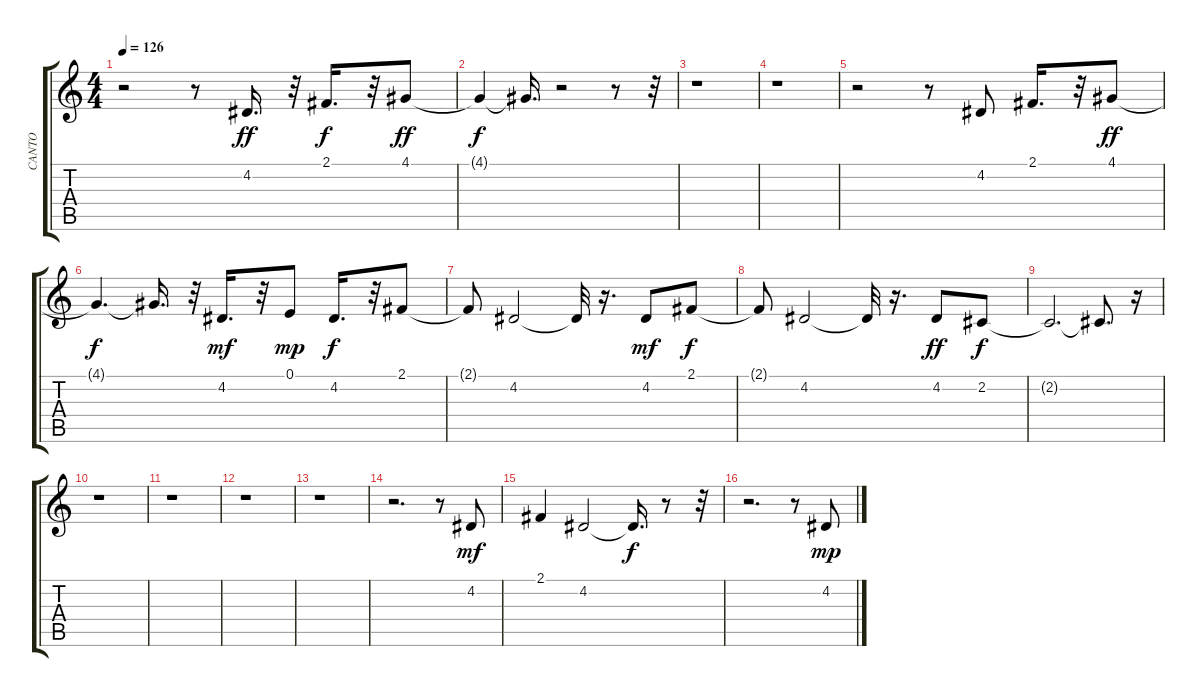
\track ("CANTO" "CANTO") {instrument electricgrandpiano}
\staff {score tabs}
\tuning (E4 B3 G3 D3 A2 E2) {hide}
\ts (4 4)
\tempo 126
\clef g2
\ks c
r.2{dy f} r.8 4.2.16{d dy ff} r.32 2.1.16{d dy f} r.32 4.1.8{dy ff} |
4.1{t}.4{dy f} 4.1{t}.16{d} r.2 r.8 r.32 |
r.1 |
r.1 |
r.2 r.8 4.2.8 2.1.16{d} r.32 4.1.8{dy ff} |
4.1{t}.4{d dy f} 4.1{t}.16{d} r.32 4.2.16{d dy mf} r.32 0.1.8{dy mp} 4.2.16{d dy f} r.32 2.1.8 |
2.1{t}.8 4.2.2 4.2{t}.32 r.16{d} 4.2.8{dy mf} 2.1.8{dy f} |
2.1{t}.8 4.2.2 4.2{t}.32 r.16{d} 4.2.8{dy ff} 2.2.8{dy f} |
2.2{t}.2{d} 2.2{t}.8{d} r.16 |
r.1 |
r.1 |
r.1 |
r.1 |
r.2{d} r.8 4.2.8{dy mf} |
2.1.4 4.2.2 4.2{t}.16{d dy f} r.8 r.32 |
r.2{d} r.8 4.2.8{dy mp}
